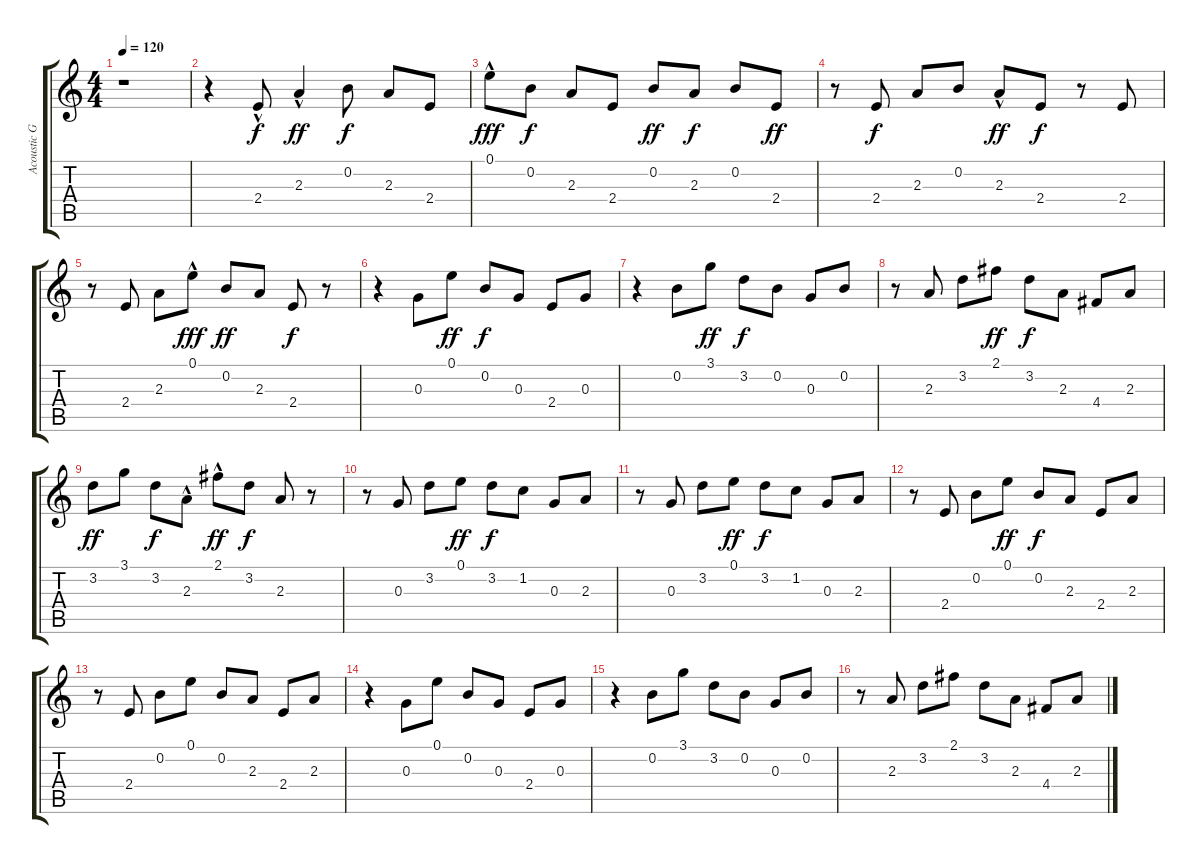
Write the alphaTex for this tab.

\track ("Acoustic Guitar I" "Acoustic G") {instrument acousticguitarsteel}
\staff {score tabs}
\tuning (E4 B3 G3 D3 A2 E2) {hide}
\ts (4 4)
\tempo 120
\clef g2
\ks c
r.1{dy f instrument acousticguitarsteel} |
r.4 2.4{hac}.8 2.3{hac}.4{dy ff} 0.2.8{dy f} 2.3.8 2.4.8 |
0.1{hac}.8{dy fff} 0.2.8{dy f} 2.3.8 2.4.8 0.2.8{dy ff} 2.3.8{dy f} 0.2.8 2.4.8{dy ff} |
r.8 2.4.8{dy f} 2.3.8 0.2.8 2.3{hac}.8{dy ff} 2.4.8{dy f} r.8 2.4.8 |
r.8 2.4.8 2.3.8 0.1{hac}.8{dy fff} 0.2.8{dy ff} 2.3.8 2.4.8{dy f} r.8 |
r.4 0.3.8 0.1.8{dy ff} 0.2.8{dy f} 0.3.8 2.4.8 0.3.8 |
r.4 0.2.8 3.1.8{dy ff} 3.2.8{dy f} 0.2.8 0.3.8 0.2.8 |
r.8 2.3.8 3.2.8 2.1.8{dy ff} 3.2.8{dy f} 2.3.8 4.4.8 2.3.8 |
3.2.8{dy ff} 3.1.8 3.2.8{dy f} 2.3{hac}.8 2.1{hac}.8{dy ff} 3.2.8{dy f} 2.3.8 r.8 |
r.8 0.3.8 3.2.8 0.1.8{dy ff} 3.2.8{dy f} 1.2.8 0.3.8 2.3.8 |
r.8 0.3.8 3.2.8 0.1.8{dy ff} 3.2.8{dy f} 1.2.8 0.3.8 2.3.8 |
r.8 2.4.8 0.2.8 0.1.8{dy ff} 0.2.8{dy f} 2.3.8 2.4.8 2.3.8 |
r.8 2.4.8 0.2.8 0.1.8 0.2.8 2.3.8 2.4.8 2.3.8 |
r.4 0.3.8 0.1.8 0.2.8 0.3.8 2.4.8 0.3.8 |
r.4 0.2.8 3.1.8 3.2.8 0.2.8 0.3.8 0.2.8 |
r.8 2.3.8 3.2.8 2.1.8 3.2.8 2.3.8 4.4.8 2.3.8
